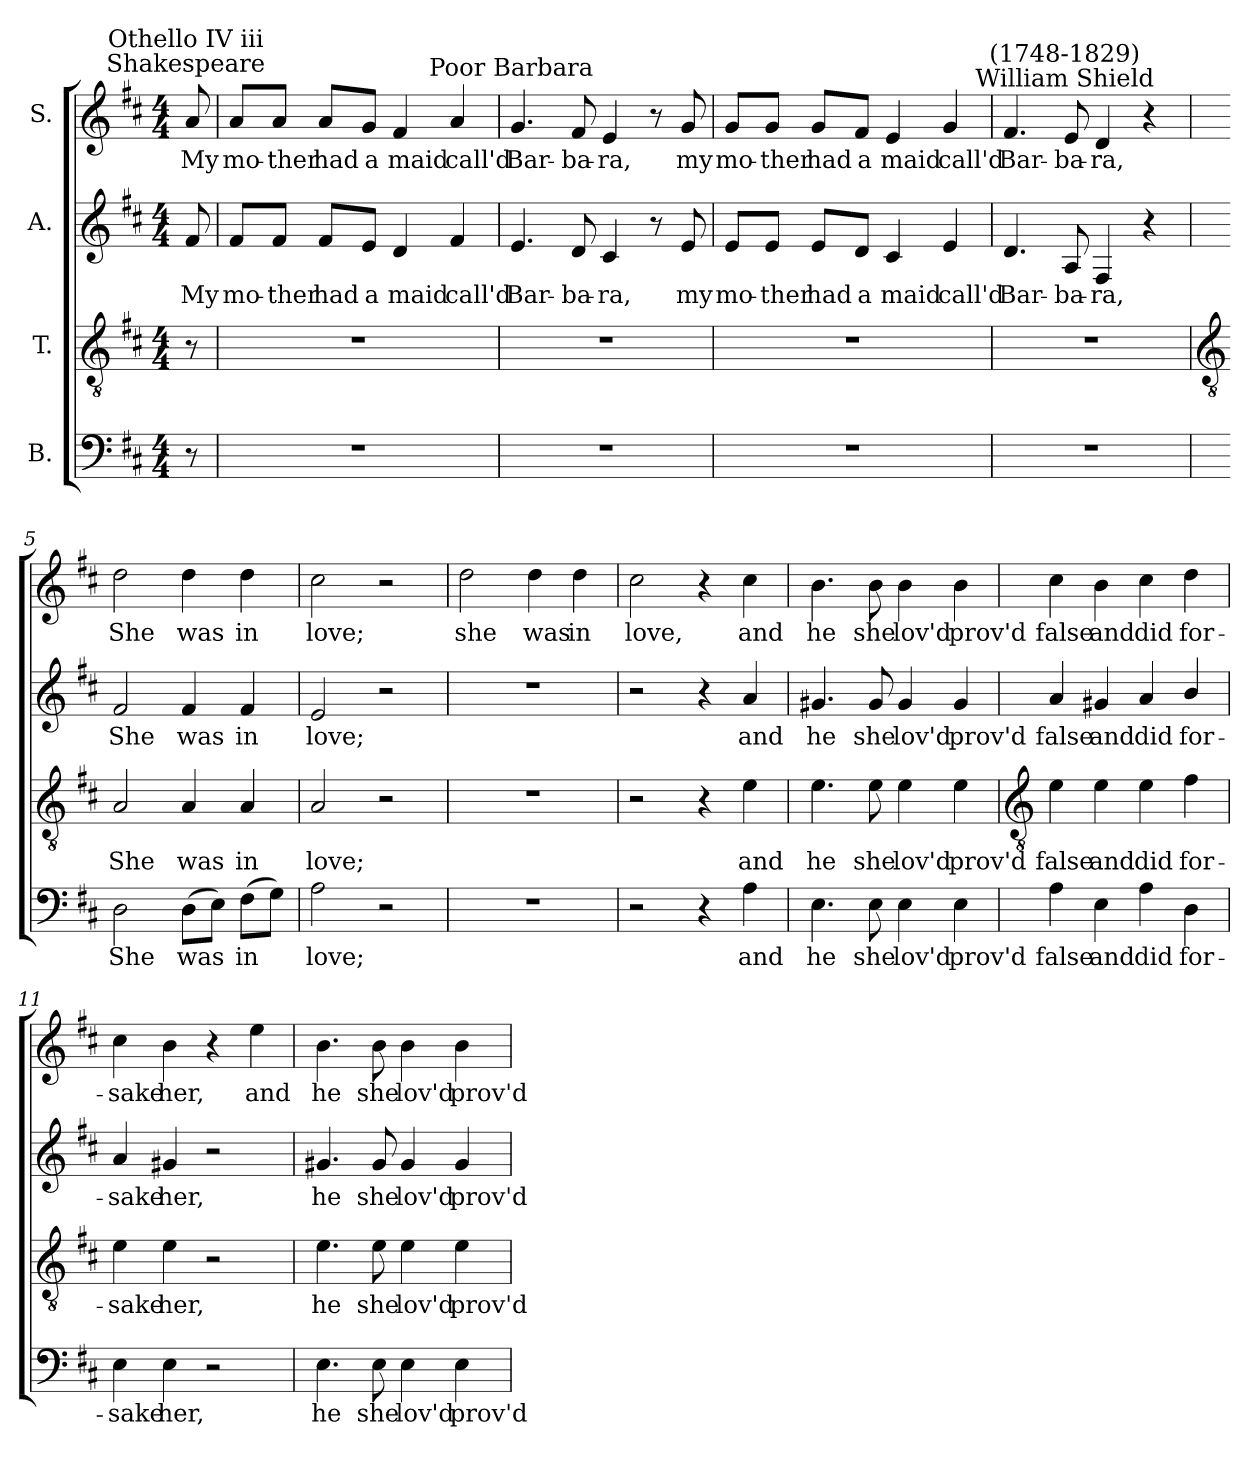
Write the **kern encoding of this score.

**kern	**text	**kern	**text	**kern	**text	**kern	**text
*part4	*part4	*part3	*part3	*part2	*part2	*part1	*part1
*staff4	*staff4	*staff3	*staff3	*staff2	*staff2	*staff1	*staff1
*I"B.	*	*I"T.	*	*I"A.	*	*I"S.	*
*clefF4	*	*clefGv2	*	*clefG2	*	*clefG2	*
*k[f#c#]	*	*k[f#c#]	*	*k[f#c#]	*	*k[f#c#]	*
*D:	*	*D:	*	*D:	*	*D:	*
*M4/4	*	*M4/4	*	*M4/4	*	*M4/4	*
=	=	=	=	=	=	=	=
!	!	!	!	!	!	!LO:TX:a:cj:t=Shakespeare	!
!	!	!	!	!	!	!LO:TX:a:cj:t=Othello IV iii	!
!	!	!	!	!	!LO:LY:b	!	!LO:LY:b
8r	.	8r	.	8f#	My	8a	My
=1	=1	=1	=1	=1	=1	=1	=1
!	!	!	!	!	!LO:LY:b	!	!LO:LY:b
1r	.	1r	.	8f#L	mo-	8aL	mo-
!	!	!	!	!	!LO:LY:b	!	!LO:LY:b
.	.	.	.	8f#J	-ther	8aJ	-ther
!	!	!	!	!	!LO:LY:b	!	!LO:LY:b
.	.	.	.	8f#L	had	8aL	had
!	!	!	!	!	!LO:LY:b	!	!LO:LY:b
.	.	.	.	8eJ	a	8gJ	a
!	!	!	!	!	!LO:LY:b	!	!LO:LY:b
.	.	.	.	4d	maid	4f#	maid
!	!	!	!	!	!LO:LY:b	!	!LO:LY:b
.	.	.	.	4f#	call'd	4a	call'd
=2	=2	=2	=2	=2	=2	=2	=2
!	!	!	!	!	!	!LO:TX:a:cj:t=Poor Barbara	!
!	!	!	!	!	!LO:LY:b	!	!LO:LY:b
1r	.	1r	.	4.e	Bar-	4.g	Bar-
!	!	!	!	!	!LO:LY:b	!	!LO:LY:b
.	.	.	.	8d	-ba-	8f#	-ba-
!	!	!	!	!	!LO:LY:b	!	!LO:LY:b
.	.	.	.	4c#	-ra,	4e	-ra,
.	.	.	.	8r	.	8r	.
!	!	!	!	!	!LO:LY:b	!	!LO:LY:b
.	.	.	.	8e	my	8g	my
=3	=3	=3	=3	=3	=3	=3	=3
!	!	!	!	!	!LO:LY:b	!	!LO:LY:b
1r	.	1r	.	8eL	mo-	8gL	mo-
!	!	!	!	!	!LO:LY:b	!	!LO:LY:b
.	.	.	.	8eJ	-ther	8gJ	-ther
!	!	!	!	!	!LO:LY:b	!	!LO:LY:b
.	.	.	.	8eL	had	8gL	had
!	!	!	!	!	!LO:LY:b	!	!LO:LY:b
.	.	.	.	8dJ	a	8f#J	a
!	!	!	!	!	!LO:LY:b	!	!LO:LY:b
.	.	.	.	4c#	maid	4e	maid
!	!	!	!	!	!LO:LY:b	!	!LO:LY:b
.	.	.	.	4e	call'd	4g	call'd
=4	=4	=4	=4	=4	=4	=4	=4
!	!	!	!	!	!LO:LY:b	!	!LO:LY:b
1r	.	1r	.	4.d	Bar-	4.f#	Bar-
!	!	!	!	!	!	!LO:TX:a:cj:t=William Shield	!
!	!	!	!	!	!	!LO:TX:a:cj:t=(1748-1829)	!
!	!	!	!	!	!LO:LY:b	!	!LO:LY:b
.	.	.	.	8A	-ba-	8e	-ba-
!	!	!	!	!	!LO:LY:b	!	!LO:LY:b
.	.	.	.	4F#	-ra,	4d	-ra,
.	.	.	.	4r	.	4r	.
!!LO:LB:g=z
=5	=5	=5	=5	=5	=5	=5	=5
*	*	*clefGv2	*	*	*	*	*
!	!LO:LY:b	!	!LO:LY:b	!	!LO:LY:b	!	!LO:LY:b
2D	She	2A	She	2f#	She	2dd	She
!	!LO:LY:b	!	!LO:LY:b	!	!LO:LY:b	!	!LO:LY:b
(>8DL	was	4A	was	4f#	was	4dd	was
8EJ)	.	.	.	.	.	.	.
!	!LO:LY:b	!	!LO:LY:b	!	!LO:LY:b	!	!LO:LY:b
(>8F#L	in	4A	in	4f#	in	4dd	in
8GJ)	.	.	.	.	.	.	.
=6	=6	=6	=6	=6	=6	=6	=6
!	!LO:LY:b	!	!LO:LY:b	!	!LO:LY:b	!	!LO:LY:b
2A	love;	2A	love;	2e	love;	2cc#	love;
2r	.	2r	.	2r	.	2r	.
=7	=7	=7	=7	=7	=7	=7	=7
!	!	!	!	!	!	!	!LO:LY:b
1r	.	1r	.	1r	.	2dd	she
!	!	!	!	!	!	!	!LO:LY:b
.	.	.	.	.	.	4dd	was
!	!	!	!	!	!	!	!LO:LY:b
.	.	.	.	.	.	4dd	in
=8	=8	=8	=8	=8	=8	=8	=8
!	!	!	!	!	!	!	!LO:LY:b
2r	.	2r	.	2r	.	2cc#	love,
4r	.	4r	.	4r	.	4r	.
!	!LO:LY:b	!	!LO:LY:b	!	!LO:LY:b	!	!LO:LY:b
4A	and	4e	and	4a	and	4cc#	and
=9	=9	=9	=9	=9	=9	=9	=9
!	!LO:LY:b	!	!LO:LY:b	!	!LO:LY:b	!	!LO:LY:b
4.E	he	4.e	he	4.g#X	he	4.b	he
!	!LO:LY:b	!	!LO:LY:b	!	!LO:LY:b	!	!LO:LY:b
8E	she	8e	she	8g#	she	8b	she
!	!LO:LY:b	!	!LO:LY:b	!	!LO:LY:b	!	!LO:LY:b
4E	lov'd	4e	lov'd	4g#	lov'd	4b	lov'd
!	!LO:LY:b	!	!LO:LY:b	!	!LO:LY:b	!	!LO:LY:b
4E	prov'd	4e	prov'd	4g#	prov'd	4b	prov'd
!!LO:LB:g=z
=10	=10	=10	=10	=10	=10	=10	=10
*	*	*clefGv2	*	*	*	*	*
!	!LO:LY:b	!	!LO:LY:b	!	!LO:LY:b	!	!LO:LY:b
4A	false	4e	false	4a	false	4cc#	false
!	!LO:LY:b	!	!LO:LY:b	!	!LO:LY:b	!	!LO:LY:b
4E	and	4e	and	4g#X	and	4b	and
!	!LO:LY:b	!	!LO:LY:b	!	!LO:LY:b	!	!LO:LY:b
4A	did	4e	did	4a	did	4cc#	did
!	!LO:LY:b	!	!LO:LY:b	!	!LO:LY:b	!	!LO:LY:b
4D	for-	4f#	for-	4b/	for-	4dd	for-
=11	=11	=11	=11	=11	=11	=11	=11
!	!LO:LY:b	!	!LO:LY:b	!	!LO:LY:b	!	!LO:LY:b
4E	-sake	4e	-sake	4a	-sake	4cc#	-sake
!	!LO:LY:b	!	!LO:LY:b	!	!LO:LY:b	!	!LO:LY:b
4E	her,	4e	her,	4g#X	her,	4b	her,
2r	.	2r	.	2r	.	4r	.
!	!	!	!	!	!	!	!LO:LY:b
.	.	.	.	.	.	4ee	and
=12	=12	=12	=12	=12	=12	=12	=12
!	!LO:LY:b	!	!LO:LY:b	!	!LO:LY:b	!	!LO:LY:b
4.E	he	4.e	he	4.g#X	he	4.b	he
!	!LO:LY:b	!	!LO:LY:b	!	!LO:LY:b	!	!LO:LY:b
8E	she	8e	she	8g#	she	8b	she
!	!LO:LY:b	!	!LO:LY:b	!	!LO:LY:b	!	!LO:LY:b
4E	lov'd	4e	lov'd	4g#	lov'd	4b	lov'd
!	!LO:LY:b	!	!LO:LY:b	!	!LO:LY:b	!	!LO:LY:b
4E	prov'd	4e	prov'd	4g#	prov'd	4b	prov'd
=	=	=	=	=	=	=	=
*-	*-	*-	*-	*-	*-	*-	*-
